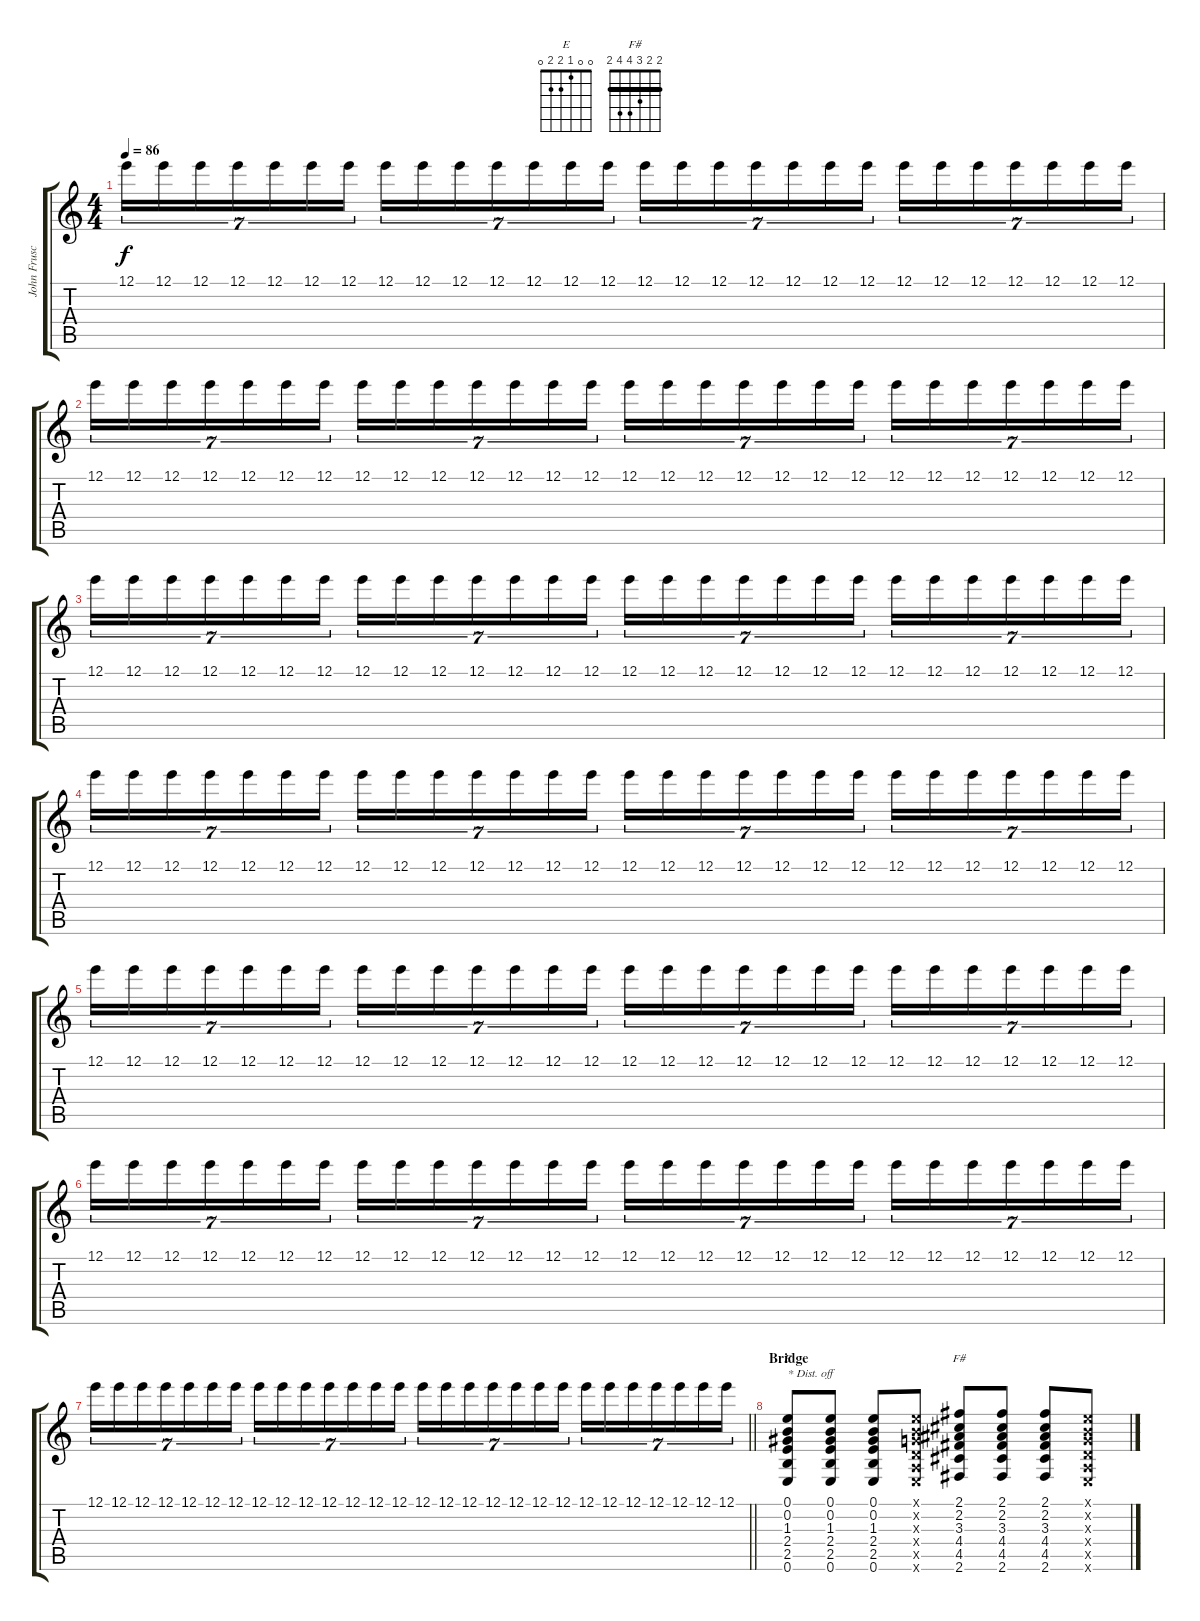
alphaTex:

\track ("John Frusciante | Gtr. 2" "John Frusc") {instrument distortionguitar}
\staff {score tabs}
\tuning (E4 B3 G3 D3 A2 E2) {hide}
\chord ("E" 0 0 1 2 2 0)
\chord ("F#" 2 2 3 4 4 2) {barre 2}
\ts (4 4)
\tempo 86
\clef g2
\ks c
12.1.16{tu (7 4) dy f} 12.1.16{tu (7 4)} 12.1.16{tu (7 4)} 12.1.16{tu (7 4)} 12.1.16{tu (7 4)} 12.1.16{tu (7 4)} 12.1.16{tu (7 4)} 12.1.16{tu (7 4)} 12.1.16{tu (7 4)} 12.1.16{tu (7 4)} 12.1.16{tu (7 4)} 12.1.16{tu (7 4)} 12.1.16{tu (7 4)} 12.1.16{tu (7 4)} 12.1.16{tu (7 4)} 12.1.16{tu (7 4)} 12.1.16{tu (7 4)} 12.1.16{tu (7 4)} 12.1.16{tu (7 4)} 12.1.16{tu (7 4)} 12.1.16{tu (7 4)} 12.1.16{tu (7 4)} 12.1.16{tu (7 4)} 12.1.16{tu (7 4)} 12.1.16{tu (7 4)} 12.1.16{tu (7 4)} 12.1.16{tu (7 4)} 12.1.16{tu (7 4)} |
12.1.16{tu (7 4)} 12.1.16{tu (7 4)} 12.1.16{tu (7 4)} 12.1.16{tu (7 4)} 12.1.16{tu (7 4)} 12.1.16{tu (7 4)} 12.1.16{tu (7 4)} 12.1.16{tu (7 4)} 12.1.16{tu (7 4)} 12.1.16{tu (7 4)} 12.1.16{tu (7 4)} 12.1.16{tu (7 4)} 12.1.16{tu (7 4)} 12.1.16{tu (7 4)} 12.1.16{tu (7 4)} 12.1.16{tu (7 4)} 12.1.16{tu (7 4)} 12.1.16{tu (7 4)} 12.1.16{tu (7 4)} 12.1.16{tu (7 4)} 12.1.16{tu (7 4)} 12.1.16{tu (7 4)} 12.1.16{tu (7 4)} 12.1.16{tu (7 4)} 12.1.16{tu (7 4)} 12.1.16{tu (7 4)} 12.1.16{tu (7 4)} 12.1.16{tu (7 4)} |
12.1.16{tu (7 4)} 12.1.16{tu (7 4)} 12.1.16{tu (7 4)} 12.1.16{tu (7 4)} 12.1.16{tu (7 4)} 12.1.16{tu (7 4)} 12.1.16{tu (7 4)} 12.1.16{tu (7 4)} 12.1.16{tu (7 4)} 12.1.16{tu (7 4)} 12.1.16{tu (7 4)} 12.1.16{tu (7 4)} 12.1.16{tu (7 4)} 12.1.16{tu (7 4)} 12.1.16{tu (7 4)} 12.1.16{tu (7 4)} 12.1.16{tu (7 4)} 12.1.16{tu (7 4)} 12.1.16{tu (7 4)} 12.1.16{tu (7 4)} 12.1.16{tu (7 4)} 12.1.16{tu (7 4)} 12.1.16{tu (7 4)} 12.1.16{tu (7 4)} 12.1.16{tu (7 4)} 12.1.16{tu (7 4)} 12.1.16{tu (7 4)} 12.1.16{tu (7 4)} |
12.1.16{tu (7 4)} 12.1.16{tu (7 4)} 12.1.16{tu (7 4)} 12.1.16{tu (7 4)} 12.1.16{tu (7 4)} 12.1.16{tu (7 4)} 12.1.16{tu (7 4)} 12.1.16{tu (7 4)} 12.1.16{tu (7 4)} 12.1.16{tu (7 4)} 12.1.16{tu (7 4)} 12.1.16{tu (7 4)} 12.1.16{tu (7 4)} 12.1.16{tu (7 4)} 12.1.16{tu (7 4)} 12.1.16{tu (7 4)} 12.1.16{tu (7 4)} 12.1.16{tu (7 4)} 12.1.16{tu (7 4)} 12.1.16{tu (7 4)} 12.1.16{tu (7 4)} 12.1.16{tu (7 4)} 12.1.16{tu (7 4)} 12.1.16{tu (7 4)} 12.1.16{tu (7 4)} 12.1.16{tu (7 4)} 12.1.16{tu (7 4)} 12.1.16{tu (7 4)} |
12.1.16{tu (7 4)} 12.1.16{tu (7 4)} 12.1.16{tu (7 4)} 12.1.16{tu (7 4)} 12.1.16{tu (7 4)} 12.1.16{tu (7 4)} 12.1.16{tu (7 4)} 12.1.16{tu (7 4)} 12.1.16{tu (7 4)} 12.1.16{tu (7 4)} 12.1.16{tu (7 4)} 12.1.16{tu (7 4)} 12.1.16{tu (7 4)} 12.1.16{tu (7 4)} 12.1.16{tu (7 4)} 12.1.16{tu (7 4)} 12.1.16{tu (7 4)} 12.1.16{tu (7 4)} 12.1.16{tu (7 4)} 12.1.16{tu (7 4)} 12.1.16{tu (7 4)} 12.1.16{tu (7 4)} 12.1.16{tu (7 4)} 12.1.16{tu (7 4)} 12.1.16{tu (7 4)} 12.1.16{tu (7 4)} 12.1.16{tu (7 4)} 12.1.16{tu (7 4)} |
12.1.16{tu (7 4)} 12.1.16{tu (7 4)} 12.1.16{tu (7 4)} 12.1.16{tu (7 4)} 12.1.16{tu (7 4)} 12.1.16{tu (7 4)} 12.1.16{tu (7 4)} 12.1.16{tu (7 4)} 12.1.16{tu (7 4)} 12.1.16{tu (7 4)} 12.1.16{tu (7 4)} 12.1.16{tu (7 4)} 12.1.16{tu (7 4)} 12.1.16{tu (7 4)} 12.1.16{tu (7 4)} 12.1.16{tu (7 4)} 12.1.16{tu (7 4)} 12.1.16{tu (7 4)} 12.1.16{tu (7 4)} 12.1.16{tu (7 4)} 12.1.16{tu (7 4)} 12.1.16{tu (7 4)} 12.1.16{tu (7 4)} 12.1.16{tu (7 4)} 12.1.16{tu (7 4)} 12.1.16{tu (7 4)} 12.1.16{tu (7 4)} 12.1.16{tu (7 4)} |
\barLineRight lightlight
12.1.16{tu (7 4)} 12.1.16{tu (7 4)} 12.1.16{tu (7 4)} 12.1.16{tu (7 4)} 12.1.16{tu (7 4)} 12.1.16{tu (7 4)} 12.1.16{tu (7 4)} 12.1.16{tu (7 4)} 12.1.16{tu (7 4)} 12.1.16{tu (7 4)} 12.1.16{tu (7 4)} 12.1.16{tu (7 4)} 12.1.16{tu (7 4)} 12.1.16{tu (7 4)} 12.1.16{tu (7 4)} 12.1.16{tu (7 4)} 12.1.16{tu (7 4)} 12.1.16{tu (7 4)} 12.1.16{tu (7 4)} 12.1.16{tu (7 4)} 12.1.16{tu (7 4)} 12.1.16{tu (7 4)} 12.1.16{tu (7 4)} 12.1.16{tu (7 4)} 12.1.16{tu (7 4)} 12.1.16{tu (7 4)} 12.1.16{tu (7 4)} 12.1.16{tu (7 4)} |
\section ("" "Bridge")
(0.1 0.2 1.3 2.4 2.5 0.6).8{ch "E" txt "* Dist. off" volume 12 instrument electricguitarclean} (0.1 0.2 1.3 2.4 2.5 0.6).8 (0.1 0.2 1.3 2.4 2.5 0.6).8 (0.1{x} 0.2{x} 0.3{x} 0.4{x} 0.5{x} 0.6{x}).8 (2.1 2.2 3.3 4.4 4.5 2.6).8{ch "F#"} (2.1 2.2 3.3 4.4 4.5 2.6).8 (2.1 2.2 3.3 4.4 4.5 2.6).8 (0.1{x} 0.2{x} 0.3{x} 0.4{x} 0.5{x} 0.6{x}).8
